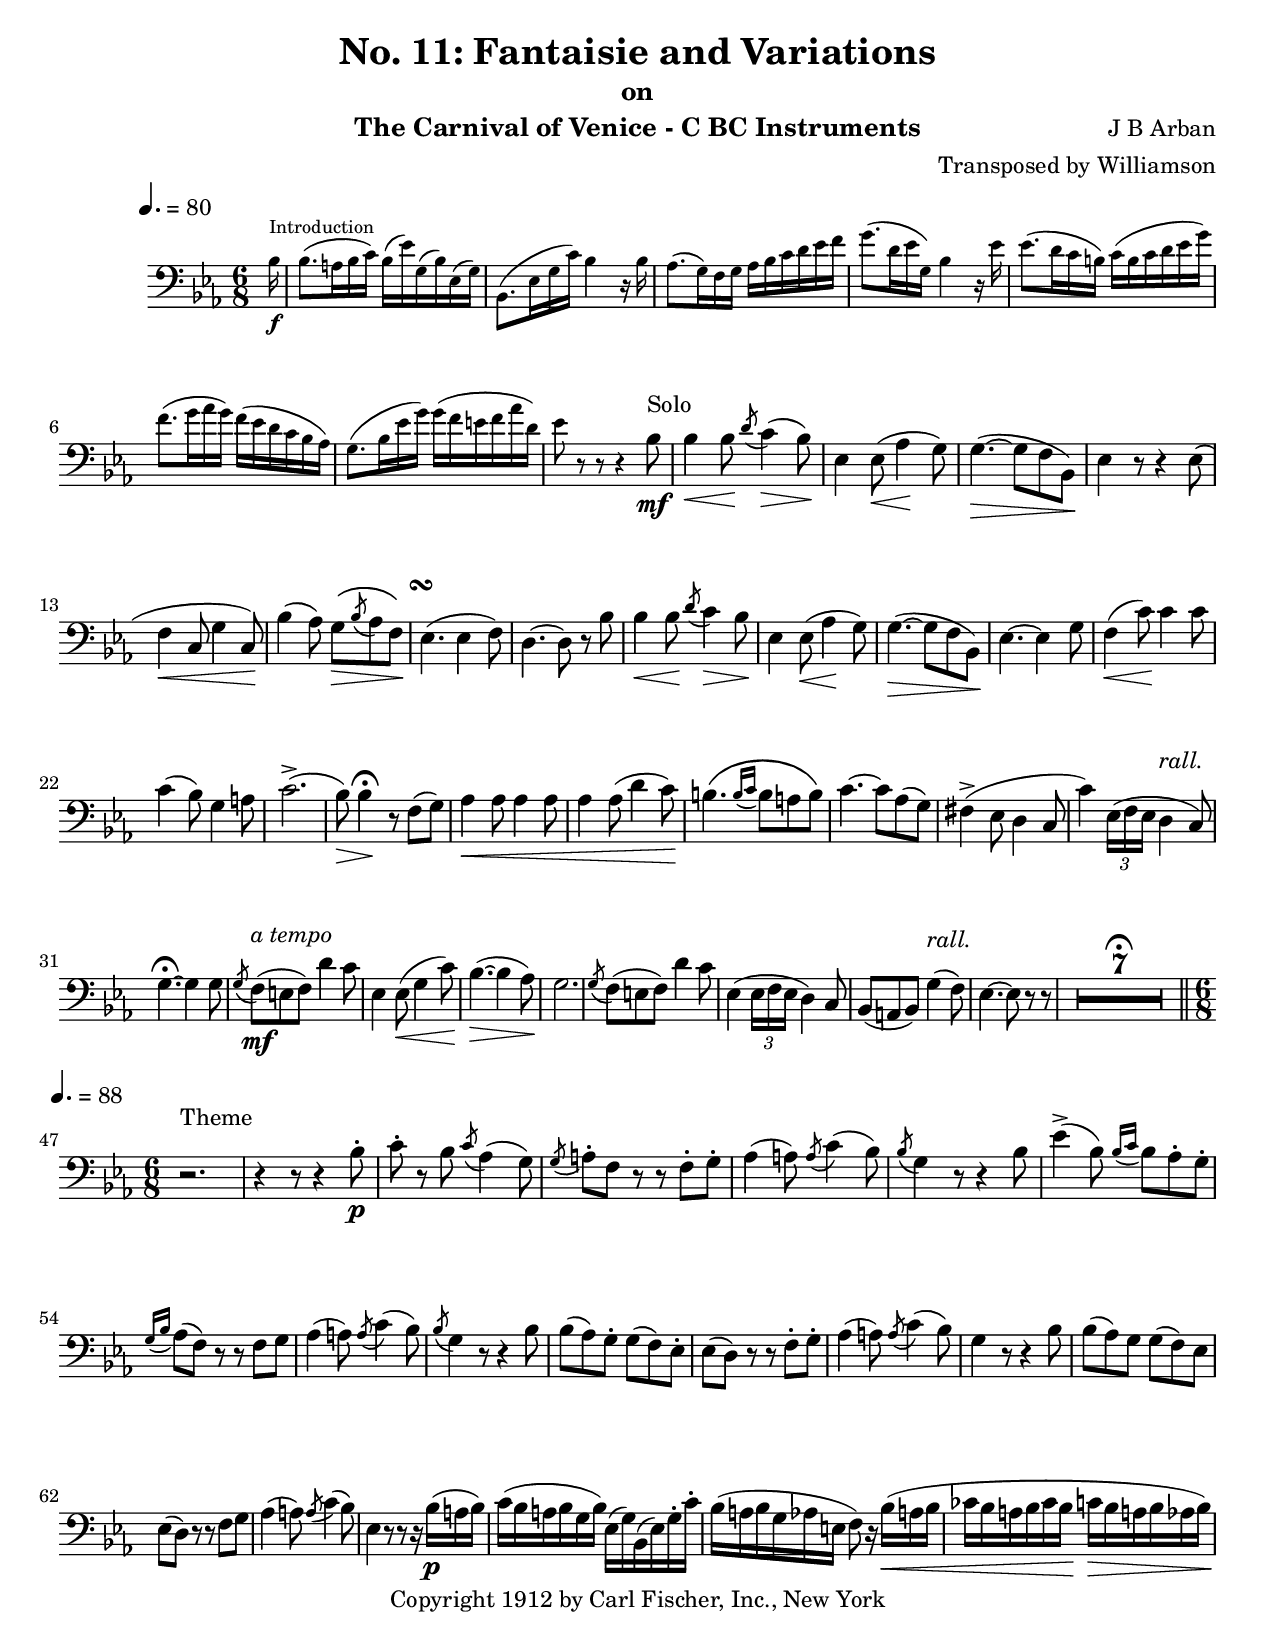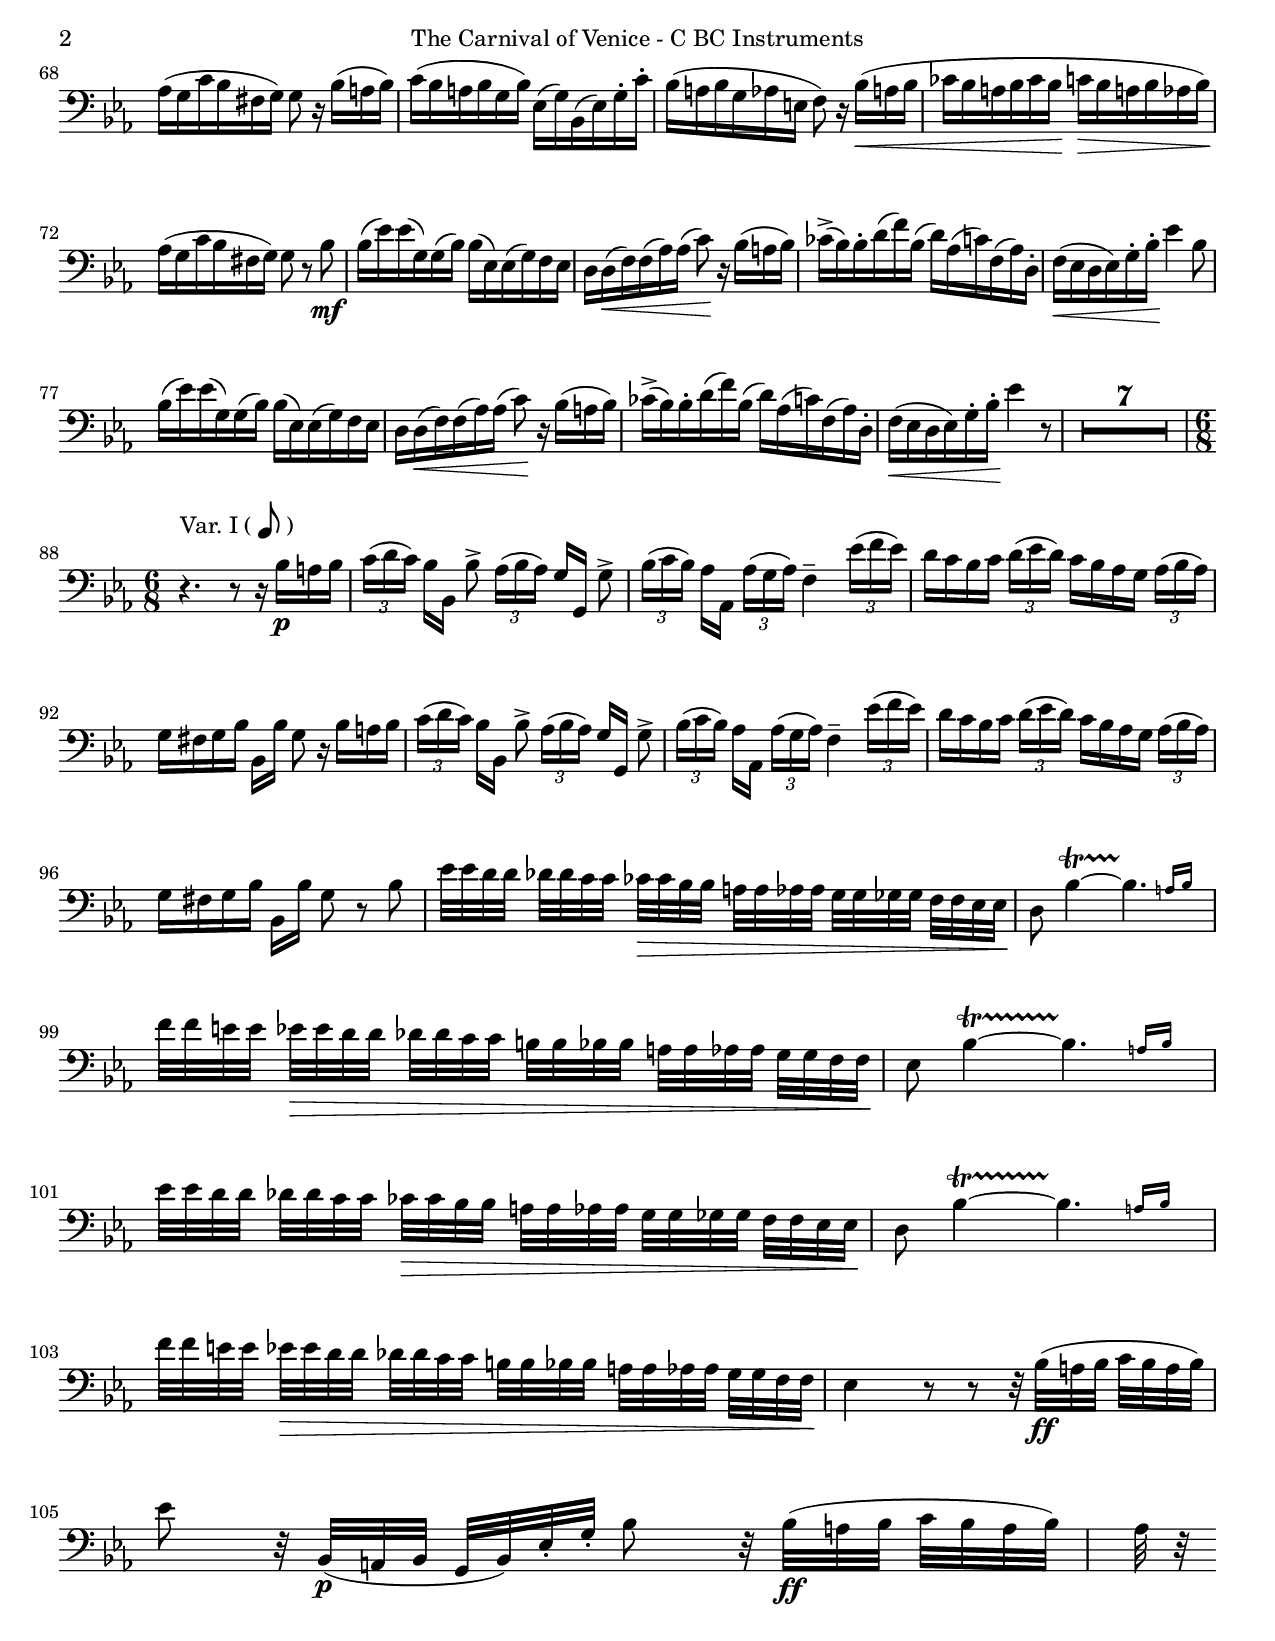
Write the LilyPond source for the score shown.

\version "2.8.8"

\header {
       title = "No. 11: Fantaisie and Variations"
	subtitle = "on"
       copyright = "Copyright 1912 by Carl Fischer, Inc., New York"
	composer = "J B Arban"
        arranger = "Transposed by Williamson"
	instrument = "The Carnival of Venice - C BC Instruments"
}


     global = {
        \time 6/8
	\tempo 4.=80
	
}
   
\paper {
  between-system-padding = #1
  ragged-bottom=##f
  ragged-last-bottom=##f
 #(set-paper-size "letter")
}

\layout{
  \context { \Score
    \override MetronomeMark #'extra-offset = #'(-9 . 0)
    \override MetronomeMark #'padding = #'3
  }}
  
     


   trombone = \relative c {
         \set Staff.midiInstrument = "trombone" \transposition c'
        \clef bass \key f \major 
	%\override Score.BarNumber #'break-visibility = #end-of-line-invisible    	%Prints Bar Numbers in all measures
	 \override TextScript #'padding = #3				%Raises Text to keep from running into bar numbers.
	\set Score.markFormatter = #format-mark-numbers		%Boxes around rehearsal Marks
	\set Score.skipBars = ##t				%Compresses Multi-measure rests
	\override MultiMeasureRest #'expand-limit = 1
%piano cues
	\partial 16  \tiny c16  ^\markup {Introduction} \f
	c8. ( b16 c d ) c ( f ) a, ( c ) f, ( a )
	c,8. ( f16 a d ) c4 r16 c16
	bes8. ( a16 ) g a bes c d e f g 
	a8. ( e16 f a,) c4 r16 f16
	f8. ( e16 d  cis ) d ( cis d e f a ) \break
	g8. ( a16 bes a ) g ( f e d c bes )
	a8. ( c16 f a ) a ( g fis g bes e, )
	f8 r8 r8 r4 \normalsize c8 ^\markup {Solo} \mf
	c4 \< c8 \! \acciaccatura e8 d4 ( \> c8 ) \! 
	f,4 f8 ( \< bes4 \! a8 )
	a4. ~ \> ( a8 g c, ) \!
	f4 r8 r4 f8 ( \break

	g4 \< d8 a'4 d,8 \! ) 
	c'4 (bes8 ) a8 \( \>  \acciaccatura c8 bes g \) \!
	f4. (  ^\markup {\musicglyph #"scripts.turn"}  f4 g8 )
	e4. ~ e8 r8 c'
	c4 \< c8 \! \acciaccatura e8 d4 \> c8 \!
	f,4 f8 ( \< bes4 \! a8 )
	a4. ~ \> ( a8 g c, ) \!
	f4. ~ f4 a8
	g4 ( \< d'8 ) \! d4 d8 \break

	d4 (c8 ) a4 b8
	d2. -> (
	c8 ) \> c4 \! \fermata r8 g8 ( a)
	bes4 \< bes8 bes4 bes8
	bes4 bes8 (e4 d8 ) \! 
	cis4. \( \acciaccatura {cis16 [ d ]  } cis8 b cis \)
	d4. ~ d8 bes ( a ) 
	gis4-> ( f8 e4 d8
	d'4) \times 2/3 {f,16 ( g f } e4^\markup{\italic rall.} d8 ) \break
	
	a'4. ~ \fermata a4 a8
	\acciaccatura a8 g^\markup {\italic a \italic tempo} \mf ( fis g ) e'4 d8
	f,4 f8 ( \< a4 d8 ) \! 
	c4. \> ( ~ c4 bes8 ) \!
	a2.
	\acciaccatura a8 g ( fis g ) e'4 d8
	f,4 (  \times 2/3 {f16 g f} e4  ) d8	
	c8 (  b c ) a'4 ^\markup {\italic rall.} (g8 )
	f4. ~ f8 r8 r8
	R2.*7 ^\fermataMarkup
	\bar "||" \break
	
	
%Theme


	\tempo 4.=88 \time 6/8  r2. ^\markup {Theme} 
	r4 r8 r4 c'8-. \p
	d8-. r8 c \acciaccatura d8 bes4 ( a8 )
	\acciaccatura a8 b8-. g r r g8-. a-.
	bes4 ( b8 ) \acciaccatura b8 d4 ( c8 )
	\acciaccatura c8 a4 r8 r4 c8 
	f4-> ( c8 ) \acciaccatura {c16 [ d] } c8 bes-. a-. \break
	
	\acciaccatura { a16 [ c16 ] } bes8 ( g ) r8 r g a
	bes4 ( b8 ) \acciaccatura b8 d4 ( c8 ) 
	\acciaccatura c8 a4 r8 r4 c8
	c (bes ) a-. a ( g ) f-. 
	f ( e) r r g-. a-. bes4 ( b8 ) \acciaccatura b8 d4 ( c8 )
	a4 r8 r4 c8
	c ( bes ) a a ( g ) f \break

	f ( e ) r r g a 
	bes4 ( b8) \acciaccatura b8 d4 ( c8 ) 
	f,4 r8 r r16 c'16 \p ( b c )
	d16 ( c b c a c ) f, ( a ) c, ( f ) a-. d-.
	c ( b c a bes fis g8 ) r16 c ( \< b c
	des c b c des c \! d \> c b! c bes c ) \! \break

	bes ( a d c gis a )  a8 r16 c ( b c )
	d16 ( c b c a c ) f, ( a ) c, ( f ) a-. d-.
	c ( b c a bes fis g8 ) r16 c ( \< b c
	des c b c des c \! d \> c b! c bes c ) \! \break

	bes ( a d c gis a )  a8 r8 c8 \mf
	c16 ( f ) f ( a, ) a ( c ) c ( f, ) f ( a ) g f
	e e \< ( g ) g ( bes ) bes (d8 ) \! r16 c ( b  c) 
	des-> ( c) c-. e ( g) c, (e) bes ( d) g, ( bes ) e,-. 
	g ( \< f e f ) a-. c-. \! f4 c8 \break

	c16 ( f ) f ( a, ) a ( c ) c ( f, ) f ( a ) g f
	e e \< ( g ) g ( bes ) bes (d8 ) \! r16 c ( b  c) 
	des-> ( c) c-. e ( g) c, (e) bes ( d) g, ( bes ) e,-. 
	g ( \< f e f ) a-. c-. \! f4 r8
	R2.*7 \break

%Var. I

	\time 6/8 r4. ^\markup {Var. I (\note #"8" #1 ) } r8 r16 c\p b c
	\times 2/3 { d16 [ ( e  d)] } c16 [ c, ] c'8-> \times 2/3 {bes16 [ ( c bes ] ) } a16 [ a, ] a'8->
	\times 2/3 { c16 [ ( d  c)] } bes16 [ bes, ] \times 2/3 { bes'16 [ ( a  bes)] } g4-- \times 2/3 { f'16 [ ( g  f)] } 
	e16 [ d c d ] \times 2/3 { e16 [ ( f  e)] } d [ c bes a ] \times 2/3 { bes16 [ ( c  bes)] } \break

	a16 [ gis a c] c, [ c'] a8 r16 c b c
	\times 2/3 { d16 [ ( e  d)] } c16 [ c, ] c'8-> \times 2/3 {bes16 [ ( c bes ] ) } a16 [ a, ] a'8->
	\times 2/3 { c16 [ ( d  c)] } bes16 [ bes, ] \times 2/3 { bes'16 [ ( a  bes)] } g4-- \times 2/3 { f'16 [ ( g  f)] } 
	e16 [ d c d ] \times 2/3 { e16 [ ( f  e)] } d [ c bes a ] \times 2/3 { bes16 [ ( c  bes)] } \break

	a16 [ gis a c] c, [ c'] a8 r8 c8
	f32 [ f e e] ees [ ees d d]  des \> [ des c c ] b [ b bes bes ] a [a aes aes ] g[ g f f ] \!
	e8 << { c'4 ~ \startTrillSpan c4. \stopTrillSpan } { s4 \afterGrace s4. { b16[ c] } } >> \break
 
	g'32 [ g fis fis] f\> [ f e e]  ees [ees d d ] cis [cis c c ] b [b bes bes ] a [a g g] \!
	f8 << { c'4 ~ \startTrillSpan c4. \stopTrillSpan } { s4 \afterGrace s4. { b16[ c] } } >> 
	f32 [ f e e] ees [ ees d d]  des \> [ des c c ] b [ b bes bes ] a [a aes aes ] g[ g f f ] \! 

	e8 << { c'4 ~ \startTrillSpan c4. \stopTrillSpan } { s4 \afterGrace s4. { b16[ c] } } >> 
	g'32 [ g fis fis] f\> [ f e e]  ees [ees d d ] cis [cis c c ] b [b bes bes ] a [a g g] \! 
	f4 r8 r8 r32 c' [ \ff (b c ] d [ c b c ] ) \break


	f8  r32 c, \p ( [ b c]  a [ c ) f-. a-.] c8 r32 c \ff [ ( b c ] d [c b c] )
	bes r32


	
	
	
	

	
	
	
	

}
     
     
     \score {
        \new StaffGroup <<
           \new Staff << \global \transpose c bes \trombone >>
  
    	    	 >>


        \layout { }
        \midi { \tempo 4=120}
     }